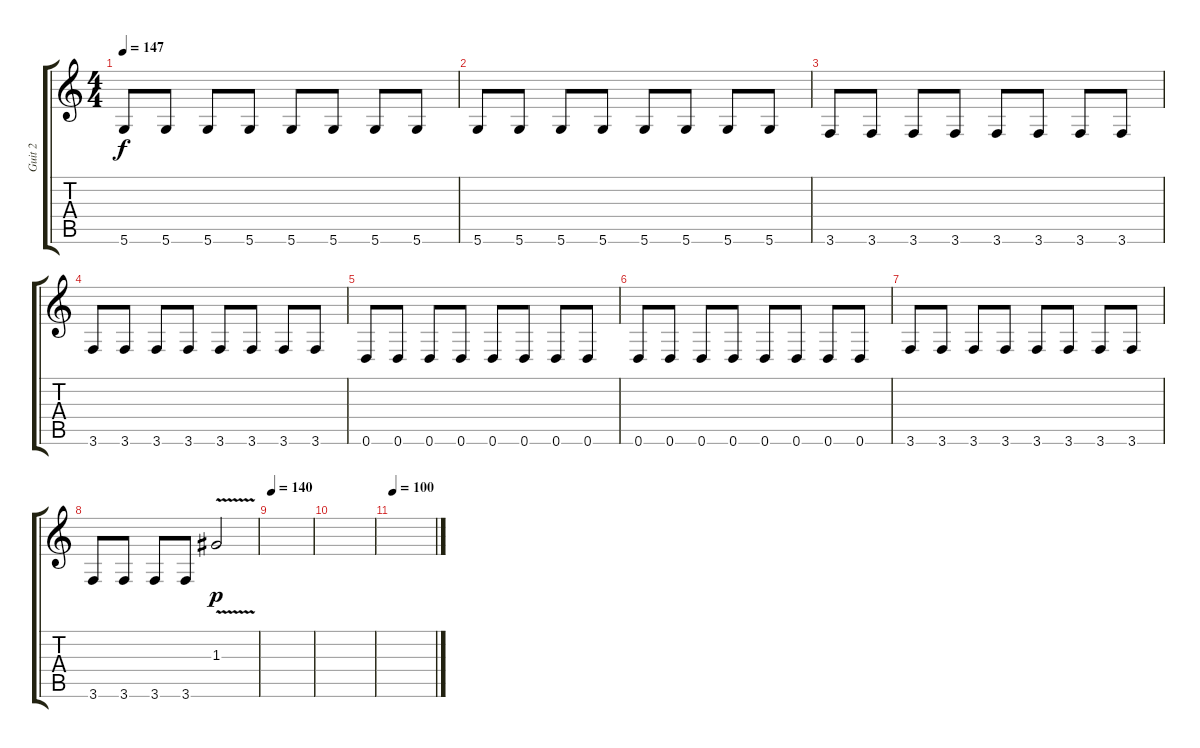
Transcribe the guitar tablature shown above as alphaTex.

\track ("Guit 2" "Guit 2") {instrument distortionguitar}
\staff {score tabs}
\tuning (E4 B3 G3 D3 A2 D2) {hide}
\ts (4 4)
\tempo 147
\clef g2
\ks c
5.6.8{dy f} 5.6.8 5.6.8 5.6.8 5.6.8 5.6.8 5.6.8 5.6.8 |
5.6.8 5.6.8 5.6.8 5.6.8 5.6.8 5.6.8 5.6.8 5.6.8 |
3.6.8 3.6.8 3.6.8 3.6.8 3.6.8 3.6.8 3.6.8 3.6.8 |
3.6.8 3.6.8 3.6.8 3.6.8 3.6.8 3.6.8 3.6.8 3.6.8 |
0.6.8 0.6.8 0.6.8 0.6.8 0.6.8 0.6.8 0.6.8 0.6.8 |
0.6.8 0.6.8 0.6.8 0.6.8 0.6.8 0.6.8 0.6.8 0.6.8 |
3.6.8 3.6.8 3.6.8 3.6.8 3.6.8 3.6.8 3.6.8 3.6.8 |
3.6.8 3.6.8 3.6.8 3.6.8 1.3{v}.2{dy p} |
\tempo 140
|
|
\tempo 100
